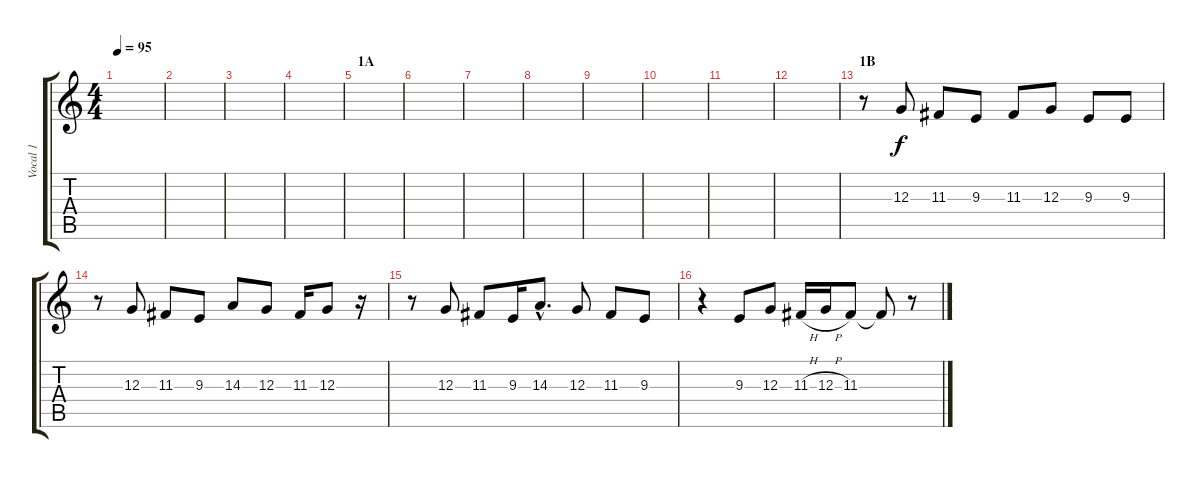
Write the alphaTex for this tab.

\track ("Vocal 1" "Vocal 1") {instrument synthbrass1}
\staff {score tabs}
\tuning (E4 B3 G3 D3 A2 E2) {hide}
\ts (4 4)
\tempo 95
\clef g2
\ks c
|
|
|
|
\section ("" "1A")
|
|
|
|
|
|
|
|
\section ("" "1B")
r.8 12.3.8 11.3.8 9.3.8 11.3.8 12.3.8 9.3.8 9.3.8 |
r.8 12.3.8 11.3.8 9.3.8 14.3.8 12.3.8 11.3.16 12.3.8 r.16 |
r.8 12.3.8 11.3.8 9.3.16 14.3{hac}.8{d} 12.3.8 11.3.8 9.3.8 |
r.4 9.3.8 12.3.8 11.3{h}.16 12.3{h}.16 11.3.8 11.3{t}.8 r.8
